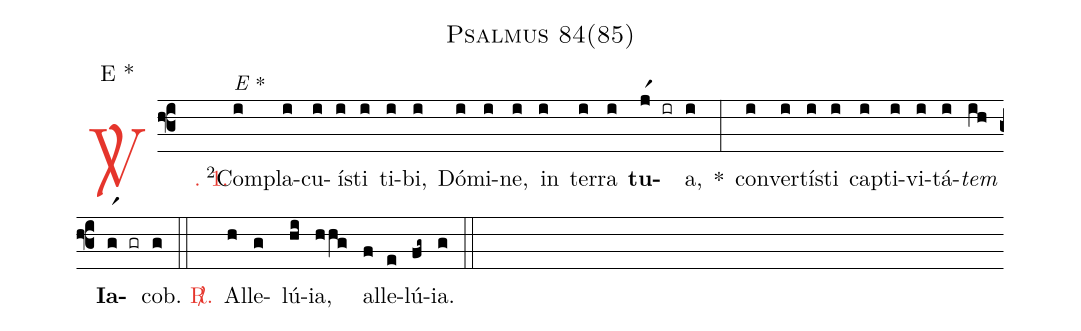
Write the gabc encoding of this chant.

name: Psalmus 84(85);
mode: E *;
%%
(f3)

<c><sp>V/</sp>. 1.</c>() <v>\VSup{2}</v>Com(i[alt:E \GreStar])pla(i)cu(i)ís(i)ti(i) ti(i)bi,(i) Dó(i)mi(i)ne,(i) in(i) ter(i)ra(i) <b>tu</b>(jr1 ir)a,(i) *(:) con(i)ver(i)tís(i)ti(i) cap(i)ti(i)vi(i)tá(i)<i>tem</i>(ih) <b>Ia</b>(gr1 gr)cob.(g) (::)

<c><sp>R/</sp>.</c>() Al(h)le(g )lú(hi)ia,(hhg) al(f)le(e)lú(fg~)ia.(g) (::)
